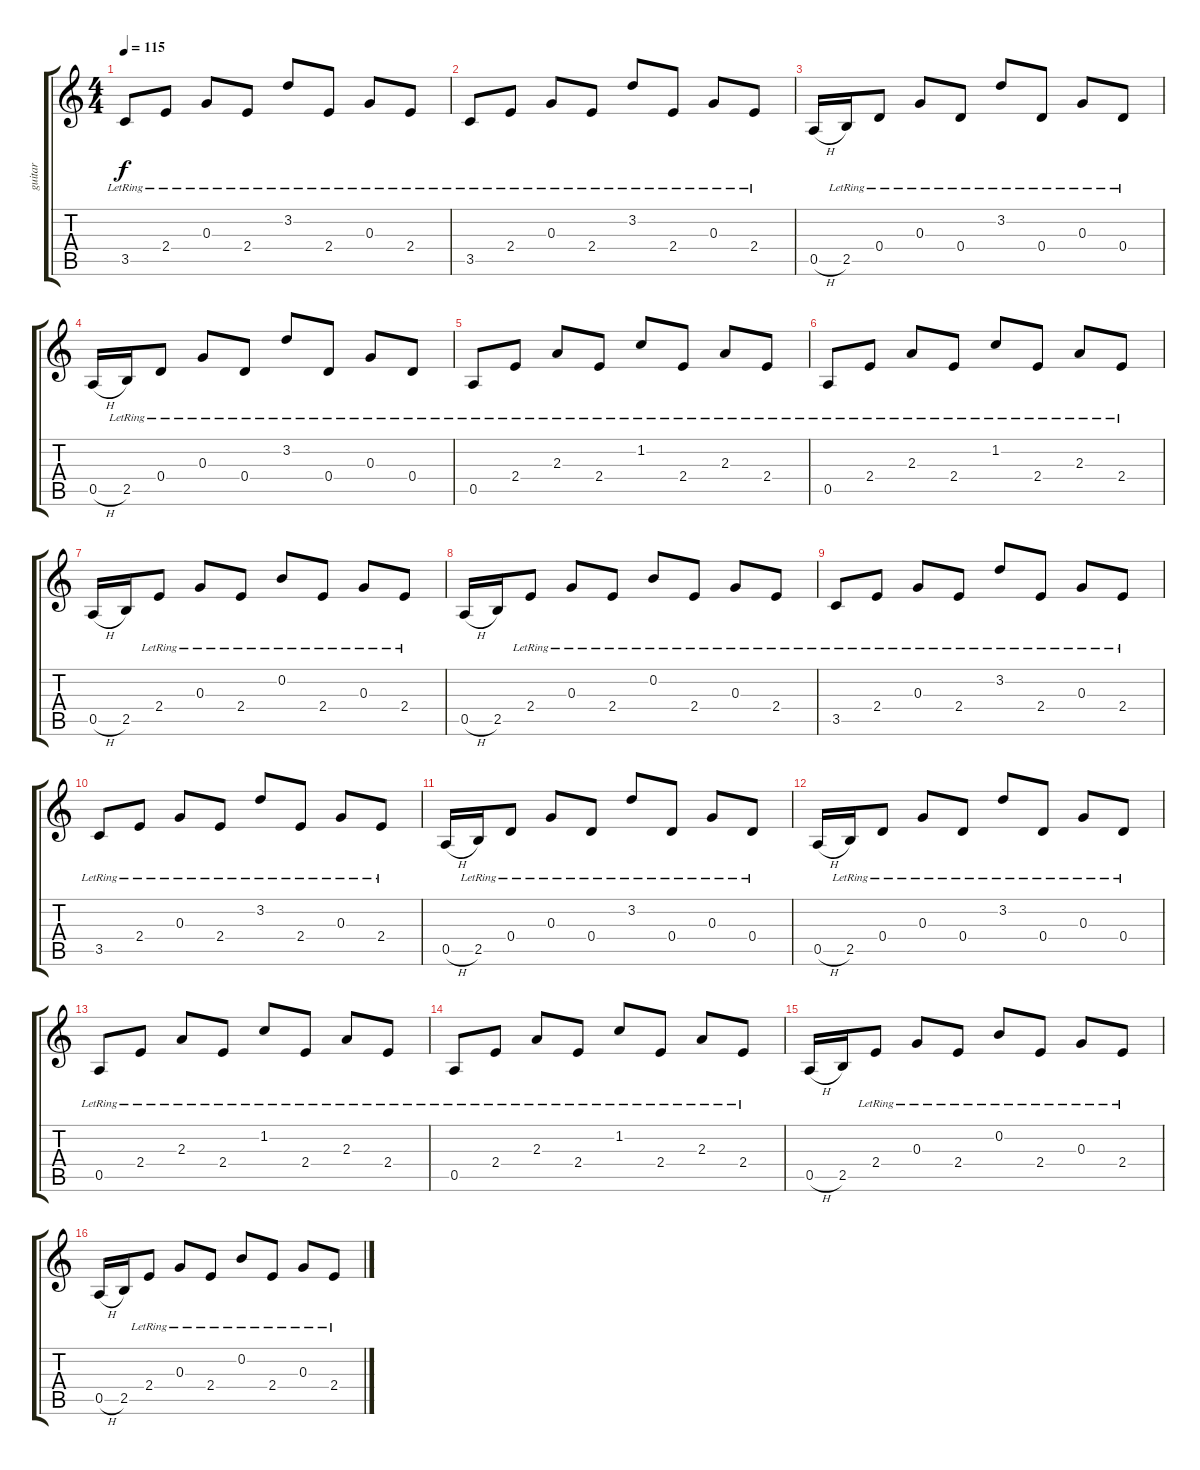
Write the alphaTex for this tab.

\track ("guitar" "guitar") {instrument acousticguitarsteel}
\staff {score tabs}
\tuning (E4 B3 G3 D3 A2 E2) {hide}
\ts (4 4)
\tempo 115
\clef g2
\ks c
3.5{lr}.8{dy f instrument acousticguitarsteel} 2.4{lr}.8 0.3{lr}.8 2.4{lr}.8 3.2{lr}.8 2.4{lr}.8 0.3{lr}.8 2.4{lr}.8 |
3.5{lr}.8 2.4{lr}.8 0.3{lr}.8 2.4{lr}.8 3.2{lr}.8 2.4{lr}.8 0.3{lr}.8 2.4{lr}.8 |
0.5{h}.16 2.5{lr}.16 0.4{lr}.8 0.3{lr}.8 0.4{lr}.8 3.2{lr}.8 0.4{lr}.8 0.3{lr}.8 0.4{lr}.8 |
0.5{h}.16 2.5{lr}.16 0.4{lr}.8 0.3{lr}.8 0.4{lr}.8 3.2{lr}.8 0.4{lr}.8 0.3{lr}.8 0.4{lr}.8 |
0.5{lr}.8 2.4{lr}.8 2.3{lr}.8 2.4{lr}.8 1.2{lr}.8 2.4{lr}.8 2.3{lr}.8 2.4{lr}.8 |
0.5{lr}.8 2.4{lr}.8 2.3{lr}.8 2.4{lr}.8 1.2{lr}.8 2.4{lr}.8 2.3{lr}.8 2.4{lr}.8 |
0.5{h}.16 2.5.16 2.4{lr}.8 0.3{lr}.8 2.4{lr}.8 0.2{lr}.8 2.4{lr}.8 0.3{lr}.8 2.4{lr}.8 |
0.5{h}.16 2.5.16 2.4{lr}.8 0.3{lr}.8 2.4{lr}.8 0.2{lr}.8 2.4{lr}.8 0.3{lr}.8 2.4{lr}.8 |
3.5{lr}.8 2.4{lr}.8 0.3{lr}.8 2.4{lr}.8 3.2{lr}.8 2.4{lr}.8 0.3{lr}.8 2.4{lr}.8 |
3.5{lr}.8 2.4{lr}.8 0.3{lr}.8 2.4{lr}.8 3.2{lr}.8 2.4{lr}.8 0.3{lr}.8 2.4{lr}.8 |
0.5{h}.16 2.5{lr}.16 0.4{lr}.8 0.3{lr}.8 0.4{lr}.8 3.2{lr}.8 0.4{lr}.8 0.3{lr}.8 0.4{lr}.8 |
0.5{h}.16 2.5{lr}.16 0.4{lr}.8 0.3{lr}.8 0.4{lr}.8 3.2{lr}.8 0.4{lr}.8 0.3{lr}.8 0.4{lr}.8 |
0.5{lr}.8 2.4{lr}.8 2.3{lr}.8 2.4{lr}.8 1.2{lr}.8 2.4{lr}.8 2.3{lr}.8 2.4{lr}.8 |
0.5{lr}.8 2.4{lr}.8 2.3{lr}.8 2.4{lr}.8 1.2{lr}.8 2.4{lr}.8 2.3{lr}.8 2.4{lr}.8 |
0.5{h}.16 2.5.16 2.4{lr}.8 0.3{lr}.8 2.4{lr}.8 0.2{lr}.8 2.4{lr}.8 0.3{lr}.8 2.4{lr}.8 |
0.5{h}.16 2.5.16 2.4{lr}.8 0.3{lr}.8 2.4{lr}.8 0.2{lr}.8 2.4{lr}.8 0.3{lr}.8 2.4{lr}.8
